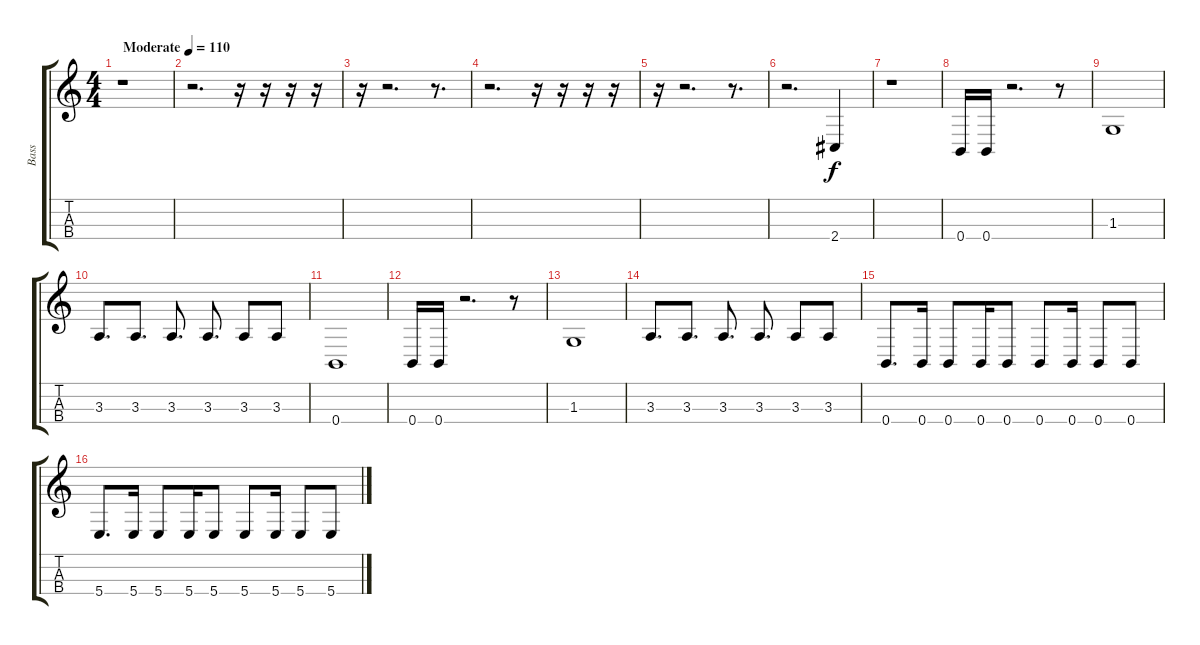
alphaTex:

\track ("Bass" "Bass") {instrument electricbassfinger}
\staff {score tabs}
\tuning (G2 D2 Gb2 B1) {hide}
\ts (4 4)
\tempo (110 "Moderate")
\clef g2
\ks c
r.1{dy f instrument electricbassfinger} |
r.2{d} r.16 r.16 r.16 r.16 |
r.16 r.2{d} r.8{d} |
r.2{d} r.16 r.16 r.16 r.16 |
r.16 r.2{d} r.8{d} |
r.2{d} 2.4.4 |
r.1 |
0.4.16 0.4.16 r.2{d} r.8 |
1.3.1 |
3.3.8{d} 3.3.8{d} 3.3.8{d} 3.3.8{d} 3.3.8 3.3.8 |
0.4.1 |
0.4.16 0.4.16 r.2{d} r.8 |
1.3.1 |
3.3.8{d} 3.3.8{d} 3.3.8{d} 3.3.8{d} 3.3.8 3.3.8 |
0.4.8{d} 0.4.16 0.4.8 0.4.16 0.4.8 0.4.8 0.4.16 0.4.8 0.4.8 |
5.4.8{d} 5.4.16 5.4.8 5.4.16 5.4.8 5.4.8 5.4.16 5.4.8 5.4.8
